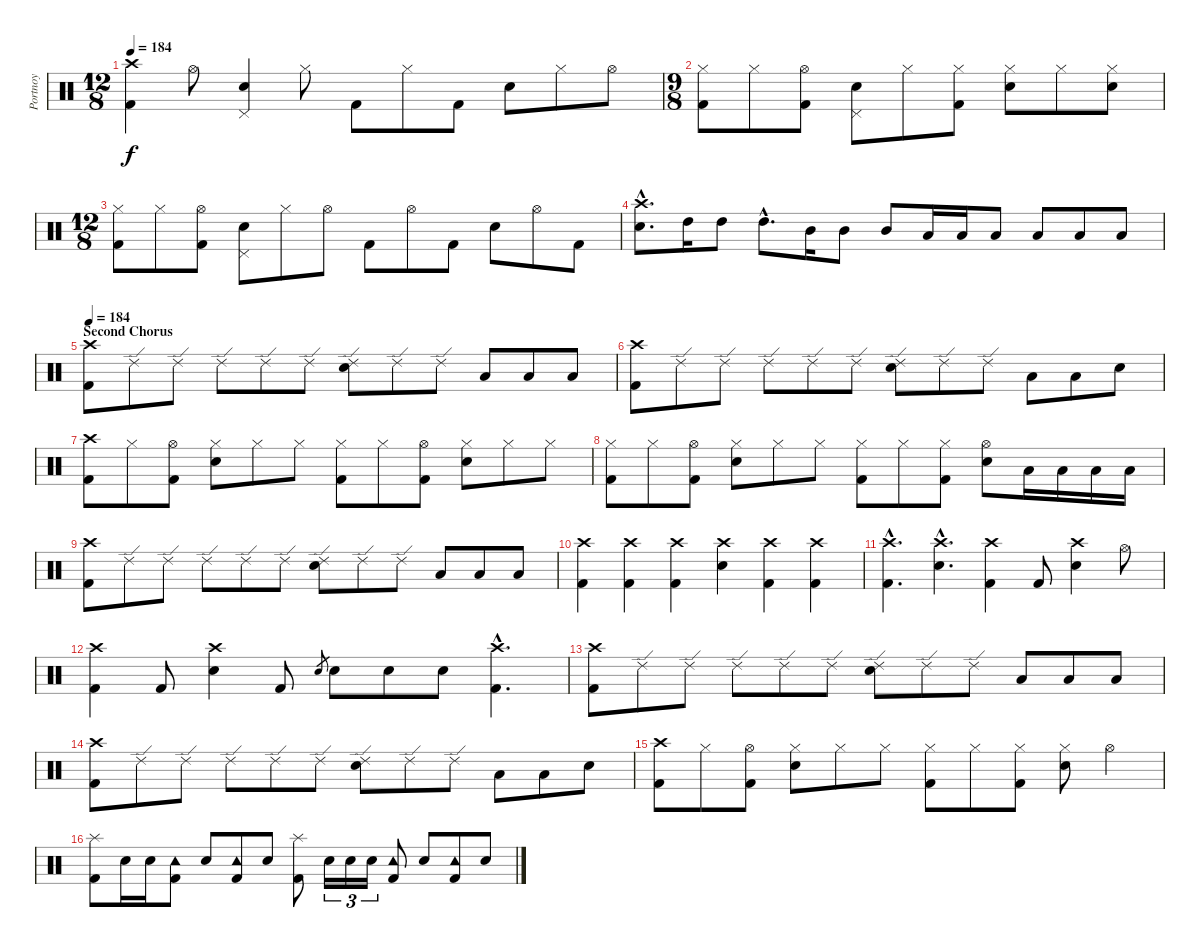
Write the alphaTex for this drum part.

\track ("Portnoy" "Portnoy") {instrument percussion}
\staff {score}
\articulation defaults
\ts (12 8)
\tempo 184
\clef neutral
\ks c
("Crash high (hit)" "Kick (hit) 2").4{dy f} "Hi-Hat (open)".8 ("Snare (hit) 2" "Pedal Hi-Hat (hit)").4 "Hi-Hat (closed)".8 "Kick (hit) 2".8 "Hi-Hat (closed)".8 "Kick (hit) 2".8 "Snare (hit) 2".8 "Hi-Hat (closed)".8 "Hi-Hat (open)".8 |
\ts (9 8)
("Hi-Hat (closed)" "Kick (hit) 2").8 "Hi-Hat (closed)".8 ("Hi-Hat (open)" "Kick (hit) 2").8 ("Snare (hit) 2" "Pedal Hi-Hat (hit)").8 "Hi-Hat (closed)".8 ("Hi-Hat (closed)" "Kick (hit) 2").8 ("Hi-Hat (closed)" "Snare (hit) 2").8 "Hi-Hat (closed)".8 ("Hi-Hat (closed)" "Snare (hit) 2").8 |
\ts (12 8)
("Hi-Hat (closed)" "Kick (hit) 2").8 "Hi-Hat (closed)".8 ("Hi-Hat (open)" "Kick (hit) 2").8 ("Snare (hit) 2" "Pedal Hi-Hat (hit)").8 "Hi-Hat (closed)".8 "Hi-Hat (open)".8 "Kick (hit) 2".8 "Hi-Hat (open)".8 "Kick (hit) 2".8 "Snare (hit) 2".8 "Hi-Hat (open)".8 "Kick (hit) 2".8 |
("Crash high (hit)"{hac} "Snare (hit) 2"{hac}).8{d} "High Tom (hit)".16 "High Tom (hit)".8 "High Tom (hit)"{hac}.8{d} "Mid Tom (hit)".16 "Mid Tom (hit)".8 "Mid Tom (hit)".8 "Low Tom (hit)".16 "Low Tom (hit)".16 "Low Tom (hit)".8 "Low Tom (hit)".8 "Low Tom (hit)".8 "Low Tom (hit)".8 |
\section ("" "Second Chorus")
\tempo 184
("Crash high (hit)" "Kick (hit) 2").8 "Ride (edge) 2".8 "Ride (edge) 2".8 "Ride (edge) 2".8 "Ride (edge) 2".8 "Ride (edge) 2".8 ("Ride (edge) 2" "Snare (hit) 2").8 "Ride (edge) 2".8 "Ride (edge) 2".8 "Low Tom (hit)".8 "Low Tom (hit)".8 "Low Tom (hit)".8 |
("Crash high (hit)" "Kick (hit) 2").8 "Ride (edge) 2".8 "Ride (edge) 2".8 "Ride (edge) 2".8 "Ride (edge) 2".8 "Ride (edge) 2".8 ("Ride (edge) 2" "Snare (hit) 2").8 "Ride (edge) 2".8 "Ride (edge) 2".8 "Low Tom (hit)".8 "Low Tom (hit)".8 "Snare (hit) 2".8 |
("Crash high (hit)" "Kick (hit) 2").8 "Hi-Hat (closed)".8 ("Hi-Hat (open)" "Kick (hit) 2").8 ("Hi-Hat (closed)" "Snare (hit) 2").8 "Hi-Hat (closed)".8 "Hi-Hat (closed)".8 ("Hi-Hat (closed)" "Kick (hit) 2").8 "Hi-Hat (closed)".8 ("Hi-Hat (open)" "Kick (hit) 2").8 ("Hi-Hat (closed)" "Snare (hit) 2").8 "Hi-Hat (closed)".8 "Hi-Hat (closed)".8 |
("Hi-Hat (closed)" "Kick (hit) 2").8 "Hi-Hat (closed)".8 ("Hi-Hat (open)" "Kick (hit) 2").8 ("Hi-Hat (closed)" "Snare (hit) 2").8 "Hi-Hat (closed)".8 "Hi-Hat (closed)".8 ("Hi-Hat (closed)" "Kick (hit) 2").8 "Hi-Hat (closed)".8 ("Hi-Hat (closed)" "Kick (hit) 2").8 ("Hi-Hat (open)" "Snare (hit) 2").8 "Low Tom (hit)".16 "Low Tom (hit)".16 "Low Tom (hit)".16 "Low Tom (hit)".16 |
("Crash high (hit)" "Kick (hit) 2").8 "Ride (edge) 2".8 "Ride (edge) 2".8 "Ride (edge) 2".8 "Ride (edge) 2".8 "Ride (edge) 2".8 ("Ride (edge) 2" "Snare (hit) 2").8 "Ride (edge) 2".8 "Ride (edge) 2".8 "Low Tom (hit)".8 "Low Tom (hit)".8 "Low Tom (hit)".8 |
("Crash high (hit)" "Kick (hit) 2").4 ("Crash high (hit)" "Kick (hit) 2").4 ("Crash high (hit)" "Kick (hit) 2").4 ("Crash high (hit)" "Snare (hit) 2").4 ("Crash high (hit)" "Kick (hit) 2").4 ("Crash high (hit)" "Kick (hit) 2").4 |
("Crash high (hit)"{hac} "Kick (hit) 2"{hac}).4{d} ("Crash high (hit)"{hac} "Snare (hit) 2"{hac}).4{d} ("Crash high (hit)" "Kick (hit) 2").4 "Kick (hit) 2".8 ("Crash high (hit)" "Snare (hit) 2").4 "Hi-Hat (open)".8 |
("Crash high (hit)" "Kick (hit) 2").4 "Kick (hit) 2".8 ("Crash high (hit)" "Snare (hit) 2").4 "Kick (hit) 2".8 "Snare (hit) 2".8{gr} "Snare (hit) 2".8 "Snare (hit) 2".8 "Snare (hit) 2".8 ("Crash high (hit)"{hac} "Kick (hit) 2"{hac}).4{d} |
("Crash high (hit)" "Kick (hit) 2").8 "Ride (edge) 2".8 "Ride (edge) 2".8 "Ride (edge) 2".8 "Ride (edge) 2".8 "Ride (edge) 2".8 ("Ride (edge) 2" "Snare (hit) 2").8 "Ride (edge) 2".8 "Ride (edge) 2".8 "Low Tom (hit)".8 "Low Tom (hit)".8 "Low Tom (hit)".8 |
("Crash high (hit)" "Kick (hit) 2").8 "Ride (edge) 2".8 "Ride (edge) 2".8 "Ride (edge) 2".8 "Ride (edge) 2".8 "Ride (edge) 2".8 ("Ride (edge) 2" "Snare (hit) 2").8 "Ride (edge) 2".8 "Ride (edge) 2".8 "Low Tom (hit)".8 "Low Tom (hit)".8 "Snare (hit) 2".8 |
("Crash high (hit)" "Kick (hit) 2").8 "Hi-Hat (closed)".8 ("Hi-Hat (open)" "Kick (hit) 2").8 ("Hi-Hat (closed)" "Snare (hit) 2").8 "Hi-Hat (closed)".8 "Hi-Hat (closed)".8 ("Hi-Hat (closed)" "Kick (hit) 2").8 "Hi-Hat (closed)".8 ("Hi-Hat (closed)" "Kick (hit) 2").8 ("Hi-Hat (closed)" "Snare (hit) 2").8 "Hi-Hat (open)".4 |
("Splash (hit)" "Kick (hit) 2").8 "Snare (hit) 2".16 "Snare (hit) 2".16 ("Tambourine (hit)" "Kick (hit) 2").8 "Snare (hit) 2".8 ("Tambourine (hit)" "Kick (hit) 2").8 "Snare (hit) 2".8 ("Splash (hit)" "Kick (hit) 2").8 "Snare (hit) 2".16{tu (3 2)} "Snare (hit) 2".16{tu (3 2)} "Snare (hit) 2".16{tu (3 2)} ("Tambourine (hit)" "Kick (hit) 2").8 "Snare (hit) 2".8 ("Tambourine (hit)" "Kick (hit) 2").8 "Snare (hit) 2".8
